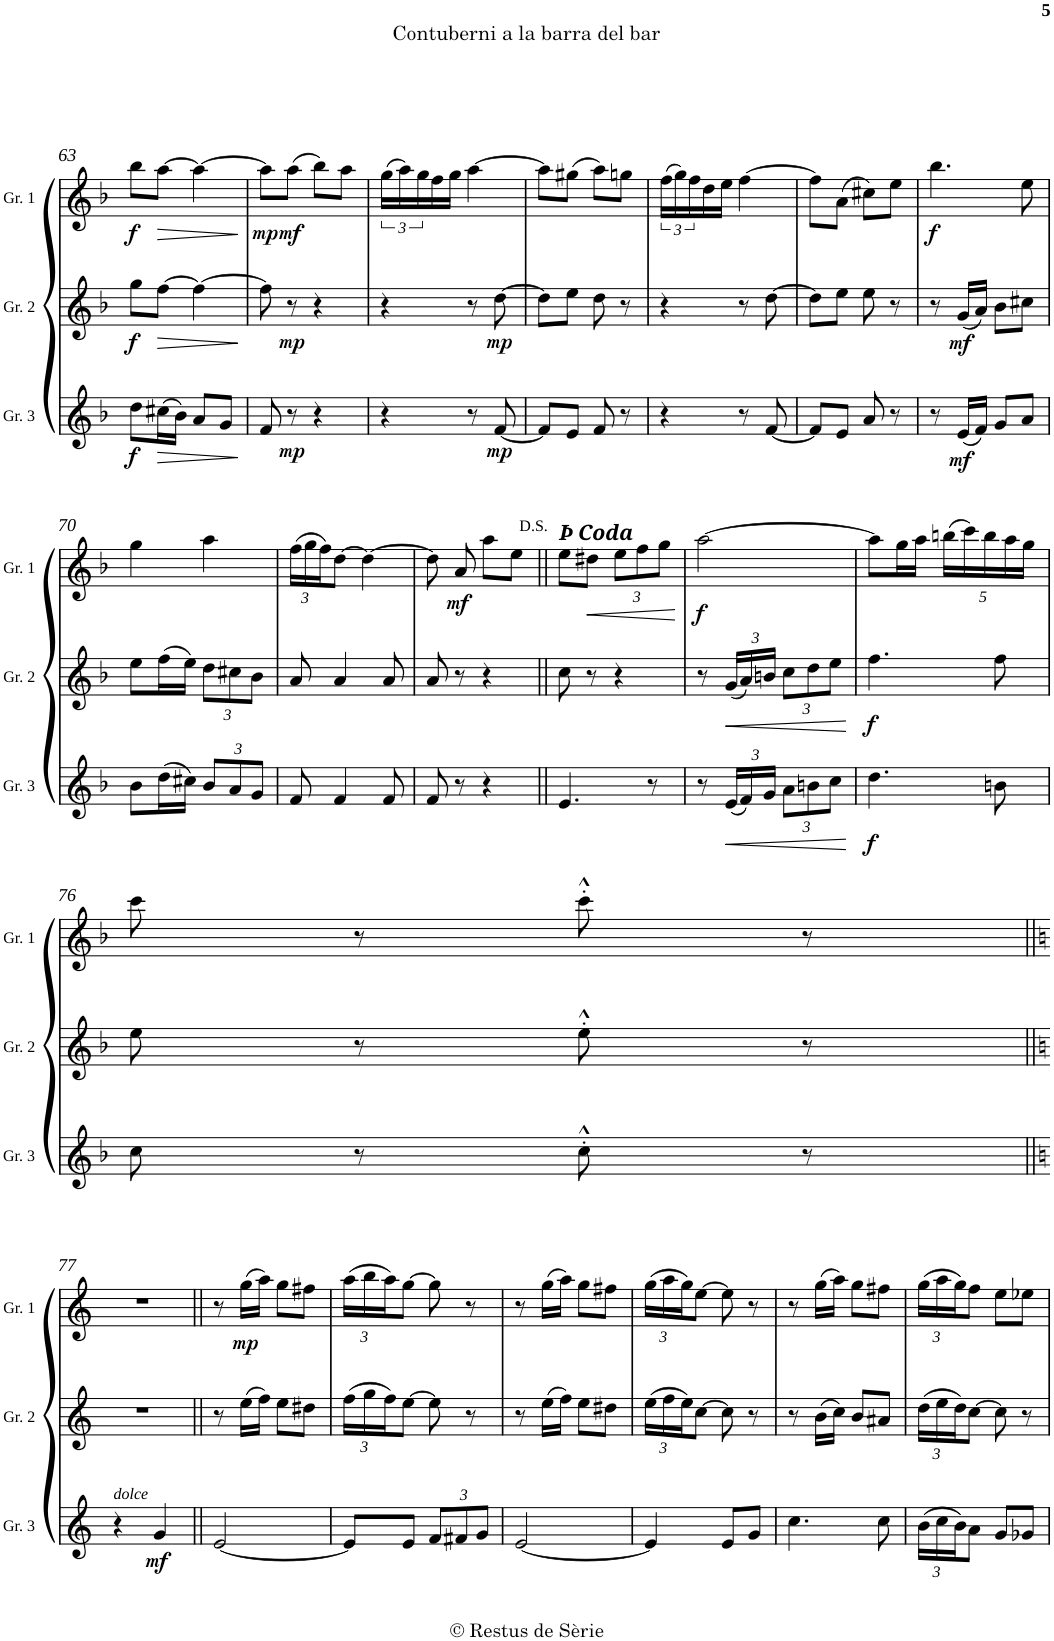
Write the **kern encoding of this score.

**kern	**dynam	**kern	**dynam	**kern	**dynam
*part3	*part3	*part2	*part2	*part1	*part1
*staff3	*staff3	*staff2	*staff2	*staff1	*staff1
*I"Gralla 3	*	*I"Gralla 2	*	*I"Gralla 1	*
*I'Gr. 3	*	*I'Gr. 2	*	*I'Gr. 1	*
!!LO:PB:g=z
*clefG2	*	*clefG2	*	*clefG2	*
*k[b-]	*	*k[b-]	*	*k[b-]	*
*d:	*	*d:	*	*d:	*
*M2/4	*	*M2/4	*	*M2/4	*
=63	=63	=63	=63	=63	=63
!	!LO:DY:b	!	!LO:DY:b	!	!LO:DY:b
8dd\L	f	8gg\L	f	8bb-\L	f
!	!LO:HP:b	!	!LO:HP:b	!	!LO:HP:b
(>16cc#X\L	>	[8ff\J	>	[8aa\J	>
16b-\JJ)	.	.	.	.	.
8a/L	.	4ff\_	.	4aa\_	.
8g/J	.	.	.	.	.
.	]	.	]	.	]
=64	=64	=64	=64	=64	=64
!	!	!	!	!	!LO:DY:b
8f/	.	8ff\]	.	8aa\L]	mp
!	!LO:DY:b	!	!LO:DY:b	!	!LO:DY:b
8r	mp	8r	mp	(>8aa\J	mf
4r	.	4r	.	8bb-\L)	.
.	.	.	.	8aa\J	.
=65	=65	=65	=65	=65	=65
4r	.	4r	.	(>24gg\LL	.
.	.	.	.	24aa\)	.
.	.	.	.	24gg\	.
.	.	.	.	16ff\	.
.	.	.	.	16gg\JJ	.
8r	.	8r	.	[4aa\	.
!	!LO:DY:b	!	!LO:DY:b	!	!
[8f/	mp	[8dd\	mp	.	.
=66	=66	=66	=66	=66	=66
8f/L]	.	8dd\L]	.	8aa\L]	.
8e/J	.	8ee\J	.	(>8gg#X\J	.
8f/	.	8dd\	.	8aa\L)	.
8r	.	8r	.	8ggn\J	.
=67	=67	=67	=67	=67	=67
4r	.	4r	.	(>24ff\LL	.
.	.	.	.	24gg\)	.
.	.	.	.	24ff\	.
.	.	.	.	16dd\	.
.	.	.	.	16ee\JJ	.
8r	.	8r	.	[4ff\	.
[8f/	.	[8dd\	.	.	.
=68	=68	=68	=68	=68	=68
8f/L]	.	8dd\L]	.	8ff\L]	.
8e/J	.	8ee\J	.	(>8a\J	.
8a/	.	8ee\	.	8cc#X\L)	.
8r	.	8r	.	8ee\J	.
=69	=69	=69	=69	=69	=69
!	!	!	!	!	!LO:DY:b
8r	.	8r	.	4.bb-\	f
!	!LO:DY:b	!	!LO:DY:b	!	!
(<16e/LL	mf	(<16g/LL	mf	.	.
16f/JJ)	.	16a/JJ)	.	.	.
8g/L	.	8b-\L	.	.	.
8a/J	.	8cc#X\J	.	8ee\	.
!!LO:LB:g=z
=70	=70	=70	=70	=70	=70
8b-\L	.	8ee\L	.	4gg\	.
(>16dd\L	.	(>16ff\L	.	.	.
16cc#X\JJ)	.	16ee\JJ)	.	.	.
*Xbrackettup	*	*Xbrackettup	*	*	*
12b-/L	.	12dd\L	.	4aa\	.
12a/	.	12cc#X\	.	.	.
12g/J	.	12b-\J	.	.	.
=71	=71	=71	=71	=71	=71
*	*	*	*	*Xbrackettup	*
8f/	.	8a/	.	(>24ff\LL	.
.	.	.	.	24gg\	.
.	.	.	.	24ff\J)	.
4f/	.	4a/	.	[8dd\J	.
.	.	.	.	4dd\_	.
8f/	.	8a/	.	.	.
=72	=72	=72	=72	=72	=72
8f/	.	8a/	.	8dd\]	.
!	!	!	!	!	!LO:DY:b
8r	.	8r	.	8a/	mf
4r	.	4r	.	8aa\L	.
.	.	.	.	8ee\J	.
=73||	=73||	=73||	=73||	=73||	=73||
!	!	!	!	!LO:TX:a:Bi:t=Þ Coda	!
4.e/	.	8cc\	.	8ee\L	.
!	!	!	!	!	!LO:HP:b
.	.	8r	.	8dd#X\J	<
.	.	4r	.	12ee\L	.
.	.	.	.	12ff\	.
8r	.	.	.	.	.
.	.	.	.	12gg\J	.
.	.	.	.	.	[
=74	=74	=74	=74	=74	=74
!	!	!	!	!	!LO:DY:b
8r	.	8r	.	[2aa\	f
!	!LO:HP:b	!	!LO:HP:b	!	!
(<24e/LL	<	(<24g/LL	<	.	.
24f/)	.	24a/)	.	.	.
24g/JJ	.	24bn/JJ	.	.	.
12a\L	.	12cc\L	.	.	.
12bn\	.	12dd\	.	.	.
12cc\J	.	12ee\J	.	.	.
.	[	.	[	.	.
=75	=75	=75	=75	=75	=75
!	!LO:DY:b	!	!LO:DY:b	!	!
4.dd\	f	4.ff\	f	8aa\L]	.
.	.	.	.	16gg\L	.
.	.	.	.	16aa\JJ	.
.	.	.	.	(>20bbn\LL	.
.	.	.	.	20ccc\)	.
.	.	.	.	20bb\	.
8bn\	.	8ff\	.	.	.
.	.	.	.	20aa\	.
.	.	.	.	20gg\JJ	.
!!LO:LB:g=z
=76	=76	=76	=76	=76	=76
8cc\	.	8ee\	.	8ccc\	.
8r	.	8r	.	8r	.
8cc'^^\	.	8ee'^^\	.	8ccc'^^\	.
8r	.	8r	.	8r	.
!!LO:LB:g=z
=77||	=77||	=77||	=77||	=77||	=77||
*k[]	*	*k[]	*	*k[]	*
*C:	*	*C:	*	*C:	*
!LO:TX:a:i:t=dolce	!	!	!	!	!
4r	.	2r	.	2r	.
!	!LO:DY:b	!	!	!	!
4g/	mf	.	.	.	.
=78||	=78||	=78||	=78||	=78||	=78||
[2e/	.	8r	.	8r	.
!	!	!	!	!	!LO:DY:b
.	.	(>16ee\LL	.	(>16gg\LL	mp
.	.	16ff\JJ)	.	16aa\JJ)	.
.	.	8ee\L	.	8gg\L	.
.	.	8dd#X\J	.	8ff#X\J	.
=79	=79	=79	=79	=79	=79
8e/L]	.	(>24ff\LL	.	(>24aa\LL	.
.	.	24gg\	.	24bb\	.
.	.	24ff\J)	.	24aa\J)	.
8e/J	.	[8ee\J	.	[8gg\J	.
12f/L	.	8ee\]	.	8gg\]	.
12f#X/	.	.	.	.	.
.	.	8r	.	8r	.
12g/J	.	.	.	.	.
=80	=80	=80	=80	=80	=80
[2e/	.	8r	.	8r	.
.	.	(>16ee\LL	.	(>16gg\LL	.
.	.	16ff\JJ)	.	16aa\JJ)	.
.	.	8ee\L	.	8gg\L	.
.	.	8dd#X\J	.	8ff#X\J	.
=81	=81	=81	=81	=81	=81
4e/]	.	(>24ee\LL	.	(>24gg\LL	.
.	.	24ff\	.	24aa\	.
.	.	24ee\J)	.	24gg\J)	.
.	.	[8cc\J	.	[8ee\J	.
8e/L	.	8cc\]	.	8ee\]	.
8g/J	.	8r	.	8r	.
=82	=82	=82	=82	=82	=82
4.cc\	.	8r	.	8r	.
.	.	(>16b\LL	.	(>16gg\LL	.
.	.	16cc\JJ)	.	16aa\JJ)	.
.	.	8b/L	.	8gg\L	.
8cc\	.	8a#X/J	.	8ff#X\J	.
=83	=83	=83	=83	=83	=83
(>24b\LL	.	(>24dd\LL	.	(>24gg\LL	.
24cc\	.	24ee\	.	24aa\	.
24b\J)	.	24dd\J)	.	24gg\J)	.
8a\J	.	[8cc\J	.	8ff\J	.
8g/L	.	8cc\]	.	8ee\L	.
8g-X/J	.	8r	.	8ee-X\J	.
=	=	=	=	=	=
*-	*-	*-	*-	*-	*-
